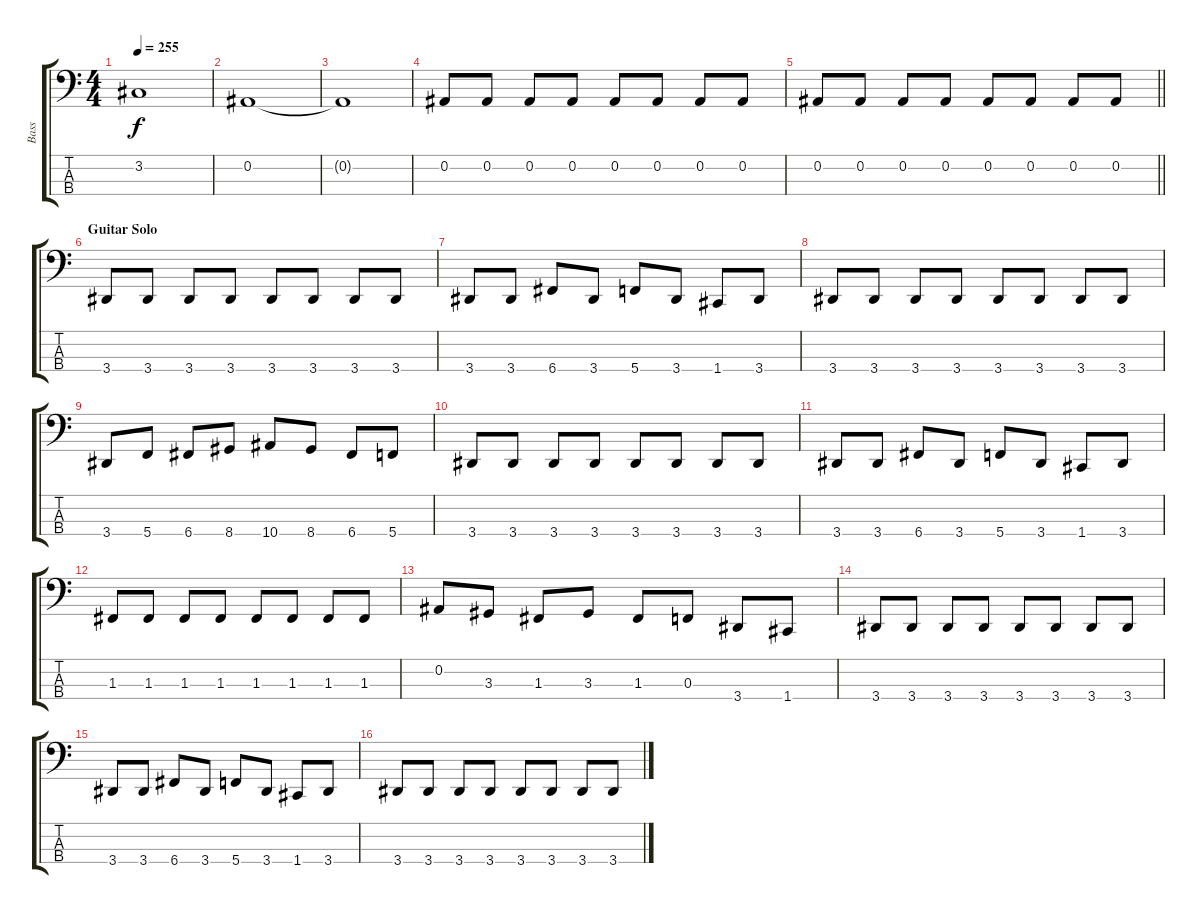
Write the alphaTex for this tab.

\track ("Bass" "Bass") {instrument electricbasspick}
\staff {score tabs}
\tuning (Eb2 Bb1 F1 C1) {hide}
\ts (4 4)
\tempo 255
\clef f4
\ks c
3.2{t}.1{dy f} |
0.2.1 |
0.2{t}.1 |
0.2.8 0.2.8 0.2.8 0.2.8 0.2.8 0.2.8 0.2.8 0.2.8 |
\barLineRight lightlight
0.2.8 0.2.8 0.2.8 0.2.8 0.2.8 0.2.8 0.2.8 0.2.8 |
\section ("" "Guitar Solo")
3.4.8 3.4.8 3.4.8 3.4.8 3.4.8 3.4.8 3.4.8 3.4.8 |
3.4.8 3.4.8 6.4.8 3.4.8 5.4.8 3.4.8 1.4.8 3.4.8 |
3.4.8 3.4.8 3.4.8 3.4.8 3.4.8 3.4.8 3.4.8 3.4.8 |
3.4.8 5.4.8 6.4.8 8.4.8 10.4.8 8.4.8 6.4.8 5.4.8 |
3.4.8 3.4.8 3.4.8 3.4.8 3.4.8 3.4.8 3.4.8 3.4.8 |
3.4.8 3.4.8 6.4.8 3.4.8 5.4.8 3.4.8 1.4.8 3.4.8 |
1.3.8 1.3.8 1.3.8 1.3.8 1.3.8 1.3.8 1.3.8 1.3.8 |
0.2.8 3.3.8 1.3.8 3.3.8 1.3.8 0.3.8 3.4.8 1.4.8 |
3.4.8 3.4.8 3.4.8 3.4.8 3.4.8 3.4.8 3.4.8 3.4.8 |
3.4.8 3.4.8 6.4.8 3.4.8 5.4.8 3.4.8 1.4.8 3.4.8 |
3.4.8 3.4.8 3.4.8 3.4.8 3.4.8 3.4.8 3.4.8 3.4.8
